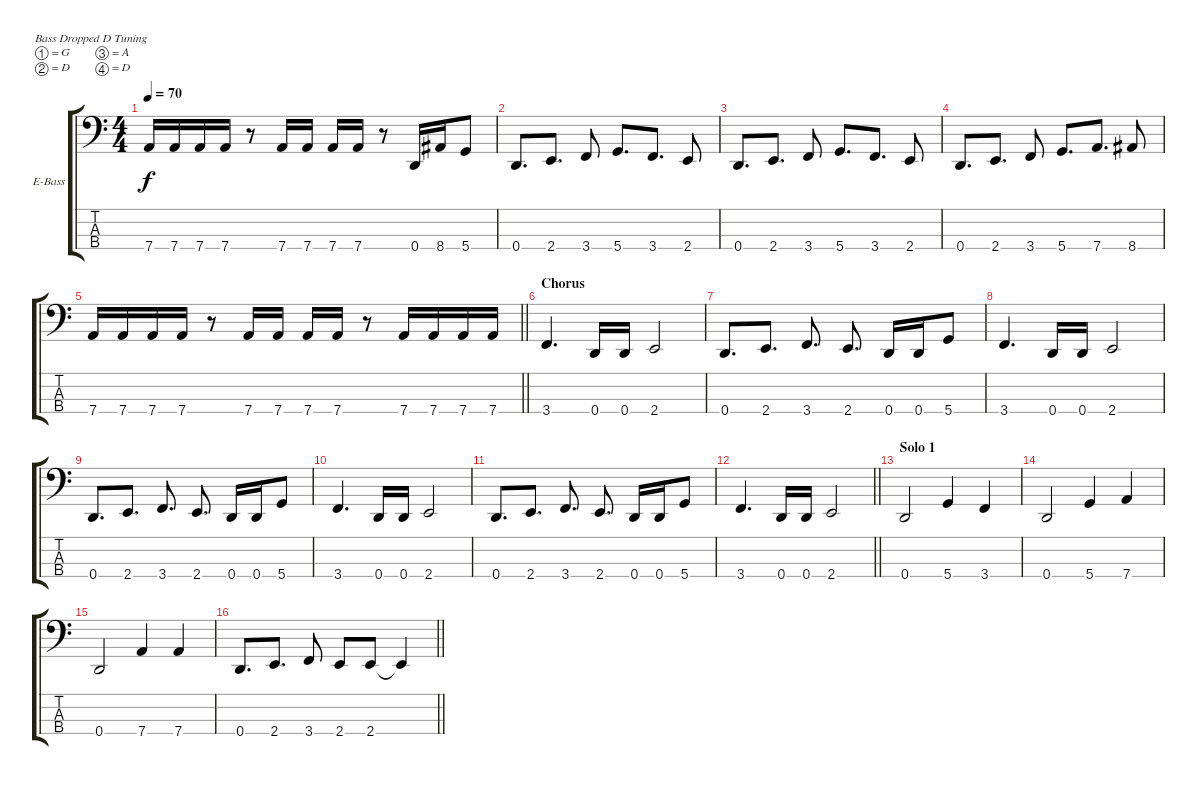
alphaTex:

\bracketExtendMode groupsimilarinstruments
\firstSystemTrackNameOrientation horizontal
\otherSystemsTrackNameOrientation horizontal
\track ("Bass" "E-Bass") {instrument electricbassfinger}
\staff {score tabs}
\tuning (G2 D2 A1 D1)
\ts (4 4)
\tempo 70
\clef f4
\ks c
7.4.16{dy f} 7.4.16 7.4.16 7.4.16 r.8 7.4.16 7.4.16 7.4.16 7.4.16 r.8 0.4.16 8.4.16 5.4.8 |
0.4.8{d} 2.4.8{d} 3.4.8 5.4.8{d} 3.4.8{d} 2.4.8 |
0.4.8{d} 2.4.8{d} 3.4.8 5.4.8{d} 3.4.8{d} 2.4.8 |
0.4.8{d} 2.4.8{d} 3.4.8 5.4.8{d} 7.4.8{d} 8.4.8 |
\barLineRight lightlight
7.4.16 7.4.16 7.4.16 7.4.16 r.8 7.4.16 7.4.16 7.4.16 7.4.16 r.8 7.4.16 7.4.16 7.4.16 7.4.16 |
\section ("" "Chorus")
3.4.4{d} 0.4.16 0.4.16 2.4.2 |
0.4.8{d} 2.4.8{d} 3.4.8{d} 2.4.8{d} 0.4.16 0.4.16 5.4.8 |
3.4.4{d} 0.4.16 0.4.16 2.4.2 |
0.4.8{d} 2.4.8{d} 3.4.8{d} 2.4.8{d} 0.4.16 0.4.16 5.4.8 |
3.4.4{d} 0.4.16 0.4.16 2.4.2 |
0.4.8{d} 2.4.8{d} 3.4.8{d} 2.4.8{d} 0.4.16 0.4.16 5.4.8 |
\barLineRight lightlight
3.4.4{d} 0.4.16 0.4.16 2.4.2 |
\section ("" "Solo 1")
0.4.2 5.4.4 3.4.4 |
0.4.2 5.4.4 7.4.4 |
0.4.2 7.4.4 7.4.4 |
\barLineRight lightlight
0.4.8{d} 2.4.8{d} 3.4.8 2.4.8 2.4.8 2.4{t}.4
